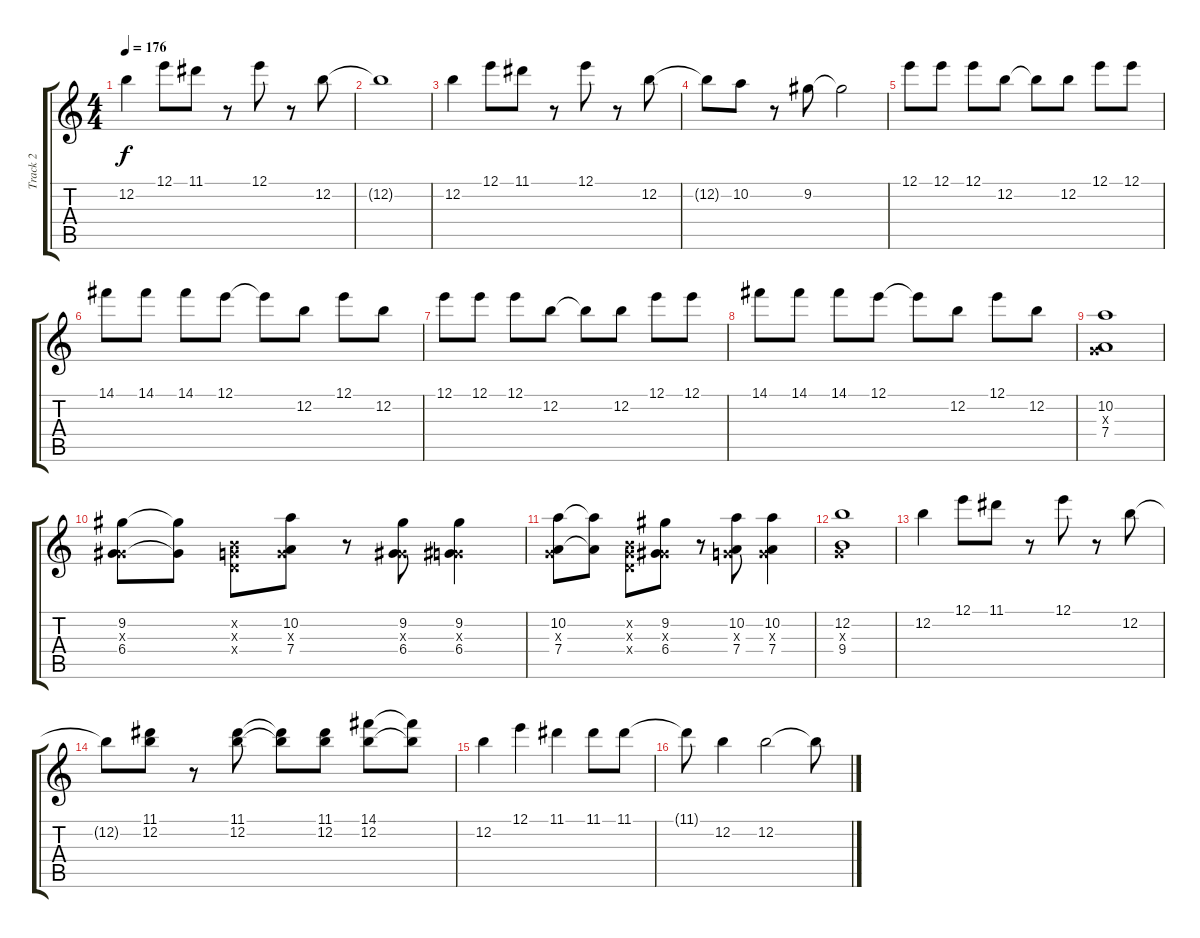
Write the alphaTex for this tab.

\track ("Track 2" "Track 2") {instrument overdrivenguitar}
\staff {score tabs}
\tuning (E4 B3 G3 D3 A2 E2) {hide}
\ts (4 4)
\tempo 176
\clef g2
\ks c
12.2.4{dy f} 12.1.8 11.1.8 r.8 12.1.8 r.8 12.2.8 |
12.2{t}.1 |
12.2.4 12.1.8 11.1.8 r.8 12.1.8 r.8 12.2.8 |
12.2{t}.8 10.2.8 r.8 9.2.8 9.2{t}.2 |
12.1.8 12.1.8 12.1.8 12.2.8 12.2{t}.8 12.2.8 12.1.8 12.1.8 |
14.1.8 14.1.8 14.1.8 12.1.8 12.1{t}.8 12.2.8 12.1.8 12.2.8 |
12.1.8 12.1.8 12.1.8 12.2.8 12.2{t}.8 12.2.8 12.1.8 12.1.8 |
14.1.8 14.1.8 14.1.8 12.1.8 12.1{t}.8 12.2.8 12.1.8 12.2.8 |
(10.2 0.3{x} 7.4).1 |
(9.2 0.3{x} 6.4).8 (9.2{t} 6.4{t}).8 (0.2{x} 0.3{x} 0.4{x}).8 (10.2 0.3{x} 7.4).8 r.8 (9.2 0.3{x} 6.4).8 (9.2 0.3{x} 6.4).4 |
(10.2 0.3{x} 7.4).8 (10.2{t} 7.4{t}).8 (0.2{x} 0.3{x} 0.4{x}).8 (9.2 0.3{x} 6.4).8 r.8 (10.2 0.3{x} 7.4).8 (10.2 0.3{x} 7.4).4 |
(12.2 0.3{x} 9.4).1 |
12.2.4 12.1.8 11.1.8 r.8 12.1.8 r.8 12.2.8 |
12.2{t}.8 (11.1 12.2).8 r.8 (11.1 12.2).8 (11.1{t} 12.2{t}).8 (11.1 12.2).8 (14.1 12.2).8 (14.1{t} 12.2{t}).8 |
12.2.4 12.1.4 11.1.4 11.1.8 11.1.8 |
11.1{t}.8 12.2.4 12.2.2 12.2{t}.8
